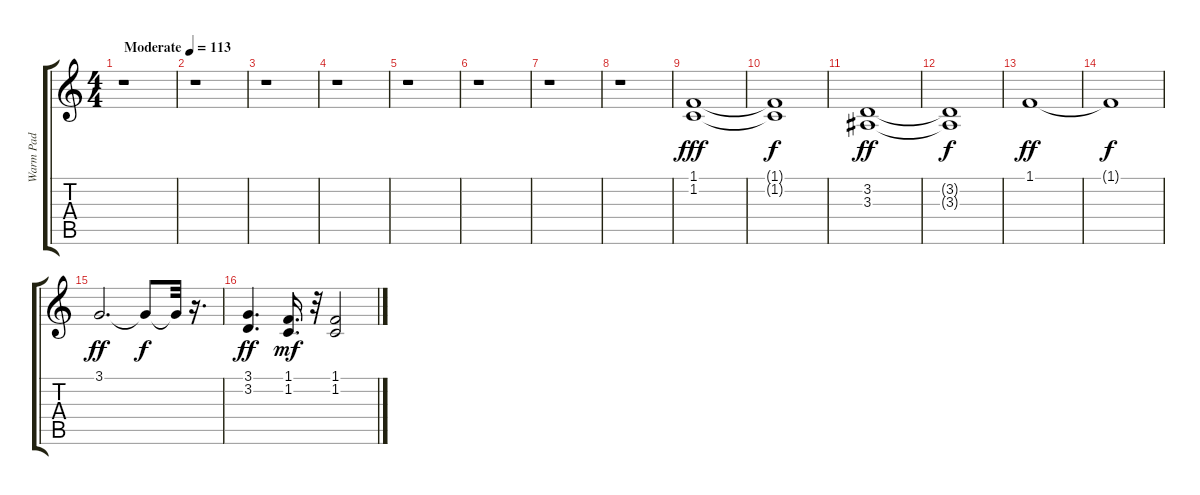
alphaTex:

\track ("Warm Pad" "Warm Pad") {instrument pad2warm}
\staff {score tabs}
\tuning (E4 B3 G3 D3 A2 E2) {hide}
\ts (4 4)
\tempo (113 "Moderate")
\clef g2
\ks c
r.1{dy fff instrument pad2warm} |
r.1 |
r.1 |
r.1 |
r.1 |
r.1 |
r.1 |
r.1 |
(1.1 1.2).1 |
(1.1{t} 1.2{t}).1{dy f} |
(3.2 3.3).1{dy ff} |
(3.2{t} 3.3{t}).1{dy f} |
1.1.1{dy ff} |
1.1{t}.1{dy f} |
3.1.2{d dy ff} 3.1{t}.8{dy f} 3.1{t}.32 r.16{d} |
(3.1 3.2).4{d dy ff} (1.1 1.2).16{d dy mf} r.32 (1.1 1.2).2
